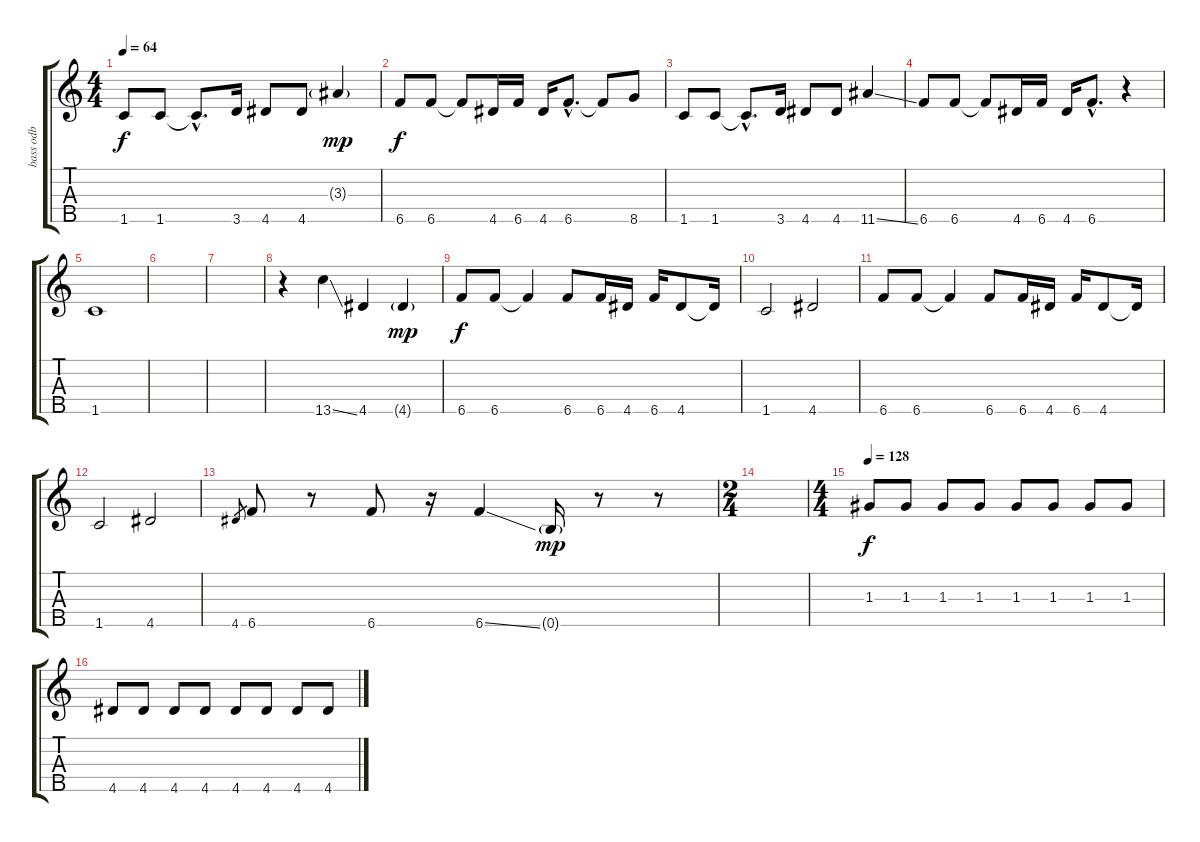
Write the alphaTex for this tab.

\track ("bass odb" "bass odb") {instrument overdrivenguitar}
\staff {score tabs}
\tuning (F4 C4 G3 C3 B2) {hide}
\ts (4 4)
\tempo 64
\clef g2
\ks c
1.5.8{dy f} 1.5.8 1.5{hac t}.8{d} 3.5.16 4.5.8 4.5.8 3.3{g}.4{dy mp} |
6.5.8{dy f} 6.5.8 6.5{t}.8 4.5.16 6.5.16 4.5.16 6.5{hac}.8{d} 6.5{t}.8 8.5.8 |
1.5.8 1.5.8 1.5{hac t}.8{d} 3.5.16 4.5.8 4.5.8 11.5{ss}.4 |
6.5.8 6.5.8 6.5{t}.8 4.5.16 6.5.16 4.5.16 6.5{hac}.8{d} r.4 |
1.5.1 |
|
|
r.4 13.5{ss}.4 4.5.4 4.5{g}.4{dy mp} |
6.5.8{dy f} 6.5.8 6.5{t}.4 6.5.8 6.5.16 4.5.16 6.5.16 4.5.8 4.5{t}.16 |
1.5.2 4.5.2 |
6.5.8 6.5.8 6.5{t}.4 6.5.8 6.5.16 4.5.16 6.5.16 4.5.8 4.5{t}.16 |
1.5.2 4.5.2 |
4.5.8{gr} 6.5.8 r.8 6.5.8 r.16 6.5{ss}.4 0.5{g}.16{dy mp} r.8 r.8 |
\ts (2 4)
|
\ts (4 4)
\tempo 128
1.3.8{dy f instrument electricbasspick} 1.3.8 1.3.8 1.3.8 1.3.8 1.3.8 1.3.8 1.3.8 |
4.5.8 4.5.8 4.5.8 4.5.8 4.5.8 4.5.8 4.5.8 4.5.8
